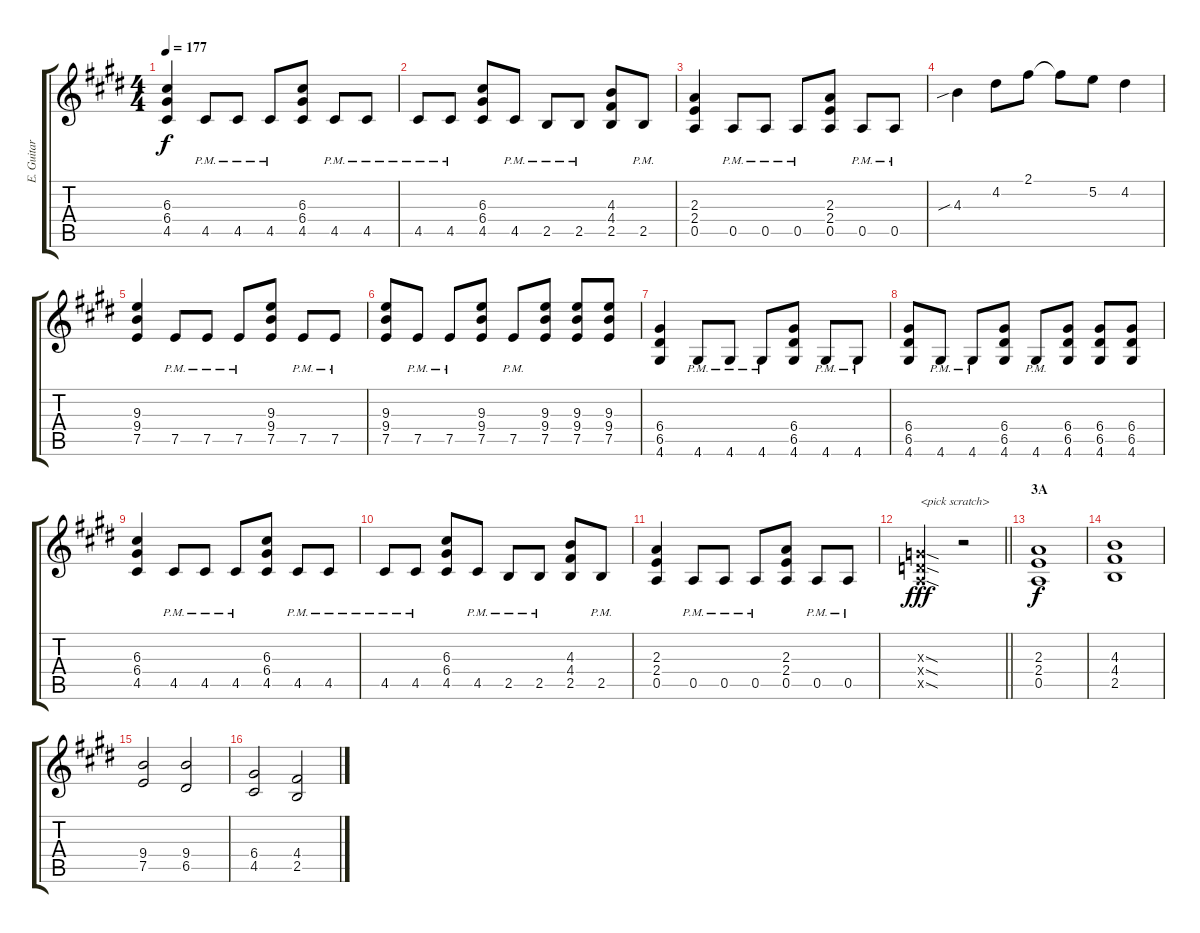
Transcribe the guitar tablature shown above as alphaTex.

\track ("E. Guitar II" "E. Guitar ") {instrument overdrivenguitar}
\staff {score tabs}
\tuning (E4 B3 G3 D3 A2 E2) {hide}
\ts (4 4)
\tempo 177
\clef g2
\ks e
(6.3 6.4 4.5).4{dy f} 4.5{pm}.8 4.5{pm}.8 4.5{pm}.8 (6.3 6.4 4.5).8 4.5{pm}.8 4.5{pm}.8 |
4.5{pm}.8 4.5{pm}.8 (6.3 6.4 4.5).8 4.5{pm}.8 2.5{pm}.8 2.5{pm}.8 (4.3 4.4 2.5).8 2.5{pm}.8 |
(2.3 2.4 0.5).4 0.5{pm}.8 0.5{pm}.8 0.5{pm}.8 (2.3 2.4 0.5).8 0.5{pm}.8 0.5{pm}.8 |
4.3{sib}.4 4.2.8 2.1.8 2.1{t}.8 5.2.8 4.2.4 |
(9.3 9.4 7.5).4 7.5{pm}.8 7.5{pm}.8 7.5{pm}.8 (9.3 9.4 7.5).8 7.5{pm}.8 7.5{pm}.8 |
(9.3 9.4 7.5).8 7.5{pm}.8 7.5{pm}.8 (9.3 9.4 7.5).8 7.5{pm}.8 (9.3 9.4 7.5).8 (9.3 9.4 7.5).8 (9.3 9.4 7.5).8 |
(6.4 6.5 4.6).4 4.6{pm}.8 4.6{pm}.8 4.6{pm}.8 (6.4 6.5 4.6).8 4.6{pm}.8 4.6{pm}.8 |
(6.4 6.5 4.6).8 4.6{pm}.8 4.6{pm}.8 (6.4 6.5 4.6).8 4.6{pm}.8 (6.4 6.5 4.6).8 (6.4 6.5 4.6).8 (6.4 6.5 4.6).8 |
(6.3 6.4 4.5).4 4.5{pm}.8 4.5{pm}.8 4.5{pm}.8 (6.3 6.4 4.5).8 4.5{pm}.8 4.5{pm}.8 |
4.5{pm}.8 4.5{pm}.8 (6.3 6.4 4.5).8 4.5{pm}.8 2.5{pm}.8 2.5{pm}.8 (4.3 4.4 2.5).8 2.5{pm}.8 |
(2.3 2.4 0.5).4 0.5{pm}.8 0.5{pm}.8 0.5{pm}.8 (2.3 2.4 0.5).8 0.5{pm}.8 0.5{pm}.8 |
\barLineRight lightlight
(0.3{sod x} 0.4{sod x} 0.5{sod x}).2{txt "<pick scratch>" dy fff} r.2 |
\section ("" "3A")
(2.3 2.4 0.5).1{dy f} |
(4.3 4.4 2.5).1 |
(9.4 7.5).2 (9.4 6.5).2 |
(6.4 4.5).2 (4.4 2.5).2
